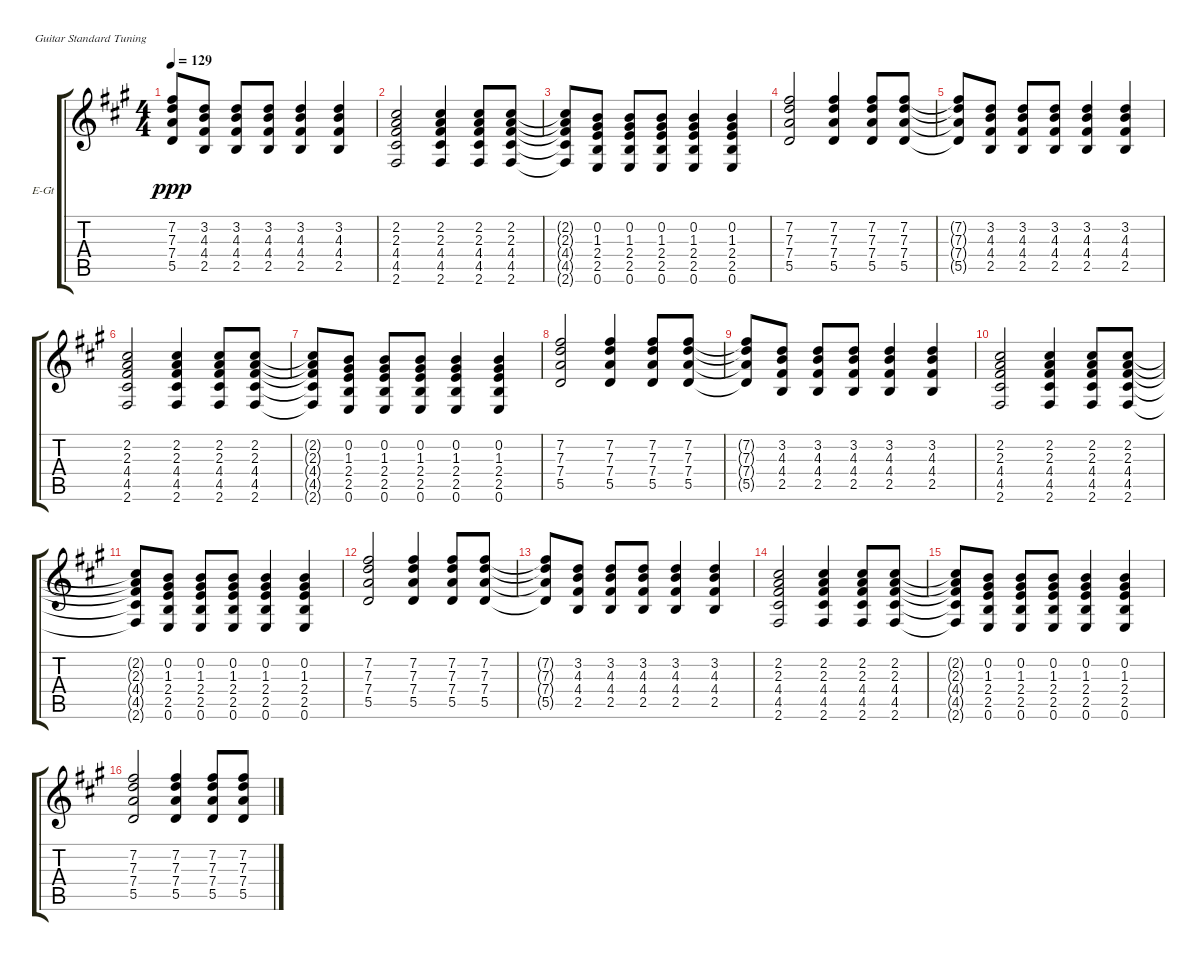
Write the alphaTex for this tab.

\defaultSystemsLayout 4
\bracketExtendMode groupsimilarinstruments
\firstSystemTrackNameOrientation horizontal
\otherSystemsTrackNameOrientation horizontal
\track ("Electric Guitar (Drive)" "E-Gt") {instrument overdrivenguitar}
\staff {score tabs}
\tuning (E4 B3 G3 D3 A2 E2)
\ts (4 4)
\tempo 129
\clef g2
\ks f#minor
(7.3{t} 7.4{t} 5.5{t} 7.2{t}).8{dy ppp} (4.3 4.4 2.5 3.2).8 (4.3 4.4 2.5 3.2).8 (4.3 4.4 2.5 3.2).8 (4.3 4.4 2.5 3.2).4 (4.3 4.4 2.5 3.2).4 |
(2.3 4.4 4.5 2.2 2.6).2 (2.3 4.4 4.5 2.2 2.6).4 (2.3 4.4 4.5 2.2 2.6).8 (2.3 4.4 4.5 2.2 2.6).8 |
(2.3{t} 4.4{t} 4.5{t} 2.2{t} 2.6{t}).8 (1.3 2.4 2.5 0.2 0.6).8 (1.3 2.4 2.5 0.2 0.6).8 (1.3 2.4 2.5 0.2 0.6).8 (1.3 2.4 2.5 0.2 0.6).4 (1.3 2.4 2.5 0.2 0.6).4 |
(7.3 7.4 5.5 7.2).2 (7.3 7.4 5.5 7.2).4 (7.3 7.4 5.5 7.2).8 (7.3 7.4 5.5 7.2).8 |
(7.3{t} 7.4{t} 5.5{t} 7.2{t}).8 (4.3 4.4 2.5 3.2).8 (4.3 4.4 2.5 3.2).8 (4.3 4.4 2.5 3.2).8 (4.3 4.4 2.5 3.2).4 (4.3 4.4 2.5 3.2).4 |
(2.3 4.4 4.5 2.2 2.6).2 (2.3 4.4 4.5 2.2 2.6).4 (2.3 4.4 4.5 2.2 2.6).8 (2.3 4.4 4.5 2.2 2.6).8 |
(2.3{t} 4.4{t} 4.5{t} 2.2{t} 2.6{t}).8 (1.3 2.4 2.5 0.2 0.6).8 (1.3 2.4 2.5 0.2 0.6).8 (1.3 2.4 2.5 0.2 0.6).8 (1.3 2.4 2.5 0.2 0.6).4 (1.3 2.4 2.5 0.2 0.6).4 |
(7.3 7.4 5.5 7.2).2 (7.3 7.4 5.5 7.2).4 (7.3 7.4 5.5 7.2).8 (7.3 7.4 5.5 7.2).8 |
(7.3{t} 7.4{t} 5.5{t} 7.2{t}).8 (4.3 4.4 2.5 3.2).8 (4.3 4.4 2.5 3.2).8 (4.3 4.4 2.5 3.2).8 (4.3 4.4 2.5 3.2).4 (4.3 4.4 2.5 3.2).4 |
(2.3 4.4 4.5 2.2 2.6).2 (2.3 4.4 4.5 2.2 2.6).4 (2.3 4.4 4.5 2.2 2.6).8 (2.3 4.4 4.5 2.2 2.6).8 |
(2.3{t} 4.4{t} 4.5{t} 2.2{t} 2.6{t}).8 (1.3 2.4 2.5 0.2 0.6).8 (1.3 2.4 2.5 0.2 0.6).8 (1.3 2.4 2.5 0.2 0.6).8 (1.3 2.4 2.5 0.2 0.6).4 (1.3 2.4 2.5 0.2 0.6).4 |
(7.3 7.4 5.5 7.2).2 (7.3 7.4 5.5 7.2).4 (7.3 7.4 5.5 7.2).8 (7.3 7.4 5.5 7.2).8 |
(7.3{t} 7.4{t} 5.5{t} 7.2{t}).8 (4.3 4.4 2.5 3.2).8 (4.3 4.4 2.5 3.2).8 (4.3 4.4 2.5 3.2).8 (4.3 4.4 2.5 3.2).4 (4.3 4.4 2.5 3.2).4 |
(2.3 4.4 4.5 2.2 2.6).2 (2.3 4.4 4.5 2.2 2.6).4 (2.3 4.4 4.5 2.2 2.6).8 (2.3 4.4 4.5 2.2 2.6).8 |
(2.3{t} 4.4{t} 4.5{t} 2.2{t} 2.6{t}).8 (1.3 2.4 2.5 0.2 0.6).8 (1.3 2.4 2.5 0.2 0.6).8 (1.3 2.4 2.5 0.2 0.6).8 (1.3 2.4 2.5 0.2 0.6).4 (1.3 2.4 2.5 0.2 0.6).4 |
(7.3 7.4 5.5 7.2).2 (7.3 7.4 5.5 7.2).4 (7.3 7.4 5.5 7.2).8 (7.3 7.4 5.5 7.2).8
